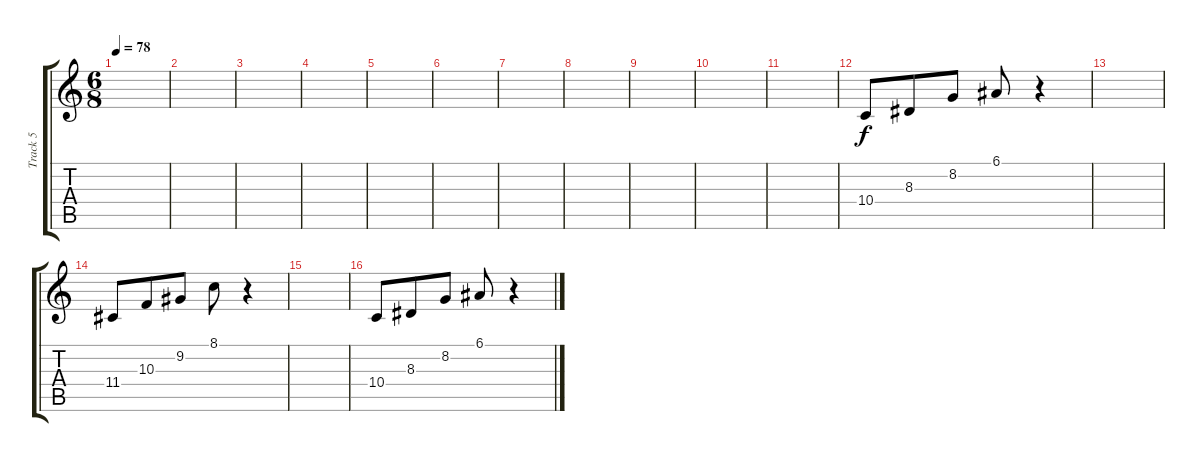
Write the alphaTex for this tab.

\track ("Track 5" "Track 5") {instrument orchestralharp}
\staff {score tabs}
\tuning (E4 B3 G3 D3 A2 E2) {hide}
\ts (6 8)
\tempo 78
\clef g2
\ks c
|
|
|
|
|
|
|
|
|
|
|
10.4.8 8.3.8 8.2.8 6.1.8 r.4 |
|
11.4.8 10.3.8 9.2.8 8.1.8 r.4 |
|
10.4.8 8.3.8 8.2.8 6.1.8 r.4
